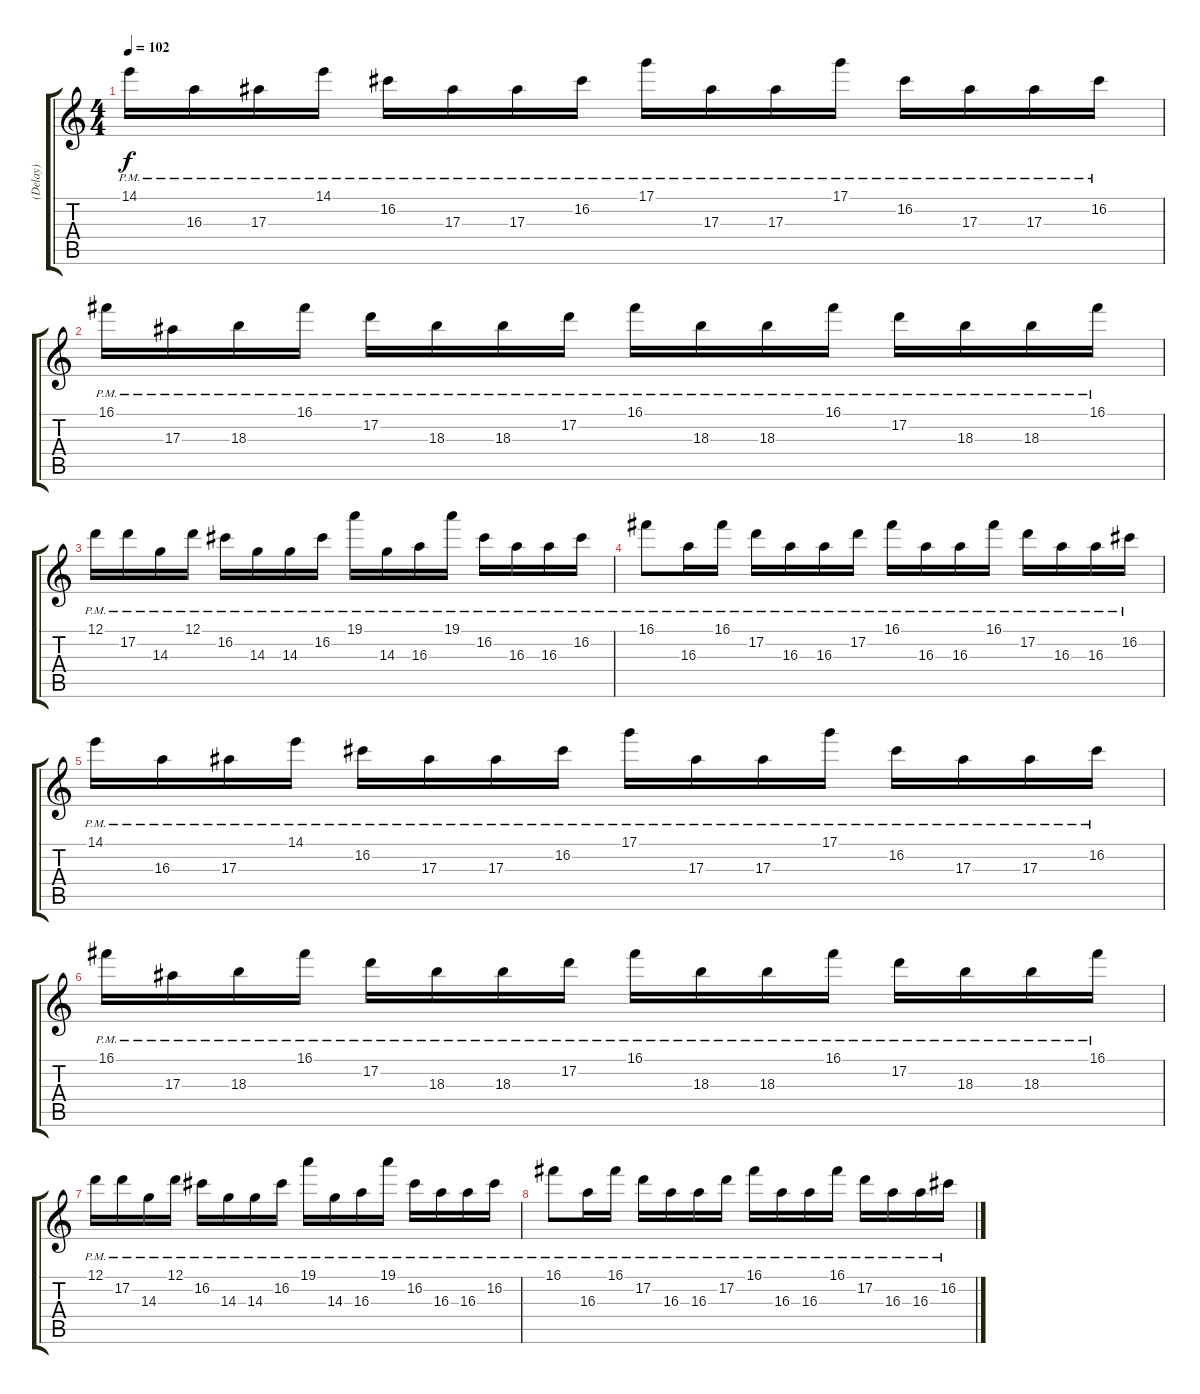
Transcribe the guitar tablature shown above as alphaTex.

\track ("(Delay)" "(Delay)") {instrument overdrivenguitar}
\staff {score tabs}
\tuning (D4 A3 F3 C3 G2 D2) {hide}
\ts (4 4)
\tempo 102
\clef g2
\ks c
14.1{pm}.16{dy f} 16.3{pm}.16 17.3{pm}.16 14.1{pm}.16 16.2{pm}.16 17.3{pm}.16 17.3{pm}.16 16.2{pm}.16 17.1{pm}.16 17.3{pm}.16 17.3{pm}.16 17.1{pm}.16 16.2{pm}.16 17.3{pm}.16 17.3{pm}.16 16.2{pm}.16 |
16.1{pm}.16 17.3{pm}.16 18.3{pm}.16 16.1{pm}.16 17.2{pm}.16 18.3{pm}.16 18.3{pm}.16 17.2{pm}.16 16.1{pm}.16 18.3{pm}.16 18.3{pm}.16 16.1{pm}.16 17.2{pm}.16 18.3{pm}.16 18.3{pm}.16 16.1{pm}.16 |
12.1{pm}.16 17.2{pm}.16 14.3{pm}.16 12.1{pm}.16 16.2{pm}.16 14.3{pm}.16 14.3{pm}.16 16.2{pm}.16 19.1{pm}.16 14.3{pm}.16 16.3{pm}.16 19.1{pm}.16 16.2{pm}.16 16.3{pm}.16 16.3{pm}.16 16.2{pm}.16 |
16.1{pm}.8 16.3{pm}.16 16.1{pm}.16 17.2{pm}.16 16.3{pm}.16 16.3{pm}.16 17.2{pm}.16 16.1{pm}.16 16.3{pm}.16 16.3{pm}.16 16.1{pm}.16 17.2{pm}.16 16.3{pm}.16 16.3{pm}.16 16.2{pm}.16 |
14.1{pm}.16 16.3{pm}.16 17.3{pm}.16 14.1{pm}.16 16.2{pm}.16 17.3{pm}.16 17.3{pm}.16 16.2{pm}.16 17.1{pm}.16 17.3{pm}.16 17.3{pm}.16 17.1{pm}.16 16.2{pm}.16 17.3{pm}.16 17.3{pm}.16 16.2{pm}.16 |
16.1{pm}.16 17.3{pm}.16 18.3{pm}.16 16.1{pm}.16 17.2{pm}.16 18.3{pm}.16 18.3{pm}.16 17.2{pm}.16 16.1{pm}.16 18.3{pm}.16 18.3{pm}.16 16.1{pm}.16 17.2{pm}.16 18.3{pm}.16 18.3{pm}.16 16.1{pm}.16 |
12.1{pm}.16 17.2{pm}.16 14.3{pm}.16 12.1{pm}.16 16.2{pm}.16 14.3{pm}.16 14.3{pm}.16 16.2{pm}.16 19.1{pm}.16 14.3{pm}.16 16.3{pm}.16 19.1{pm}.16 16.2{pm}.16 16.3{pm}.16 16.3{pm}.16 16.2{pm}.16 |
16.1{pm}.8 16.3{pm}.16 16.1{pm}.16 17.2{pm}.16 16.3{pm}.16 16.3{pm}.16 17.2{pm}.16 16.1{pm}.16 16.3{pm}.16 16.3{pm}.16 16.1{pm}.16 17.2{pm}.16 16.3{pm}.16 16.3{pm}.16 16.2{pm}.16
